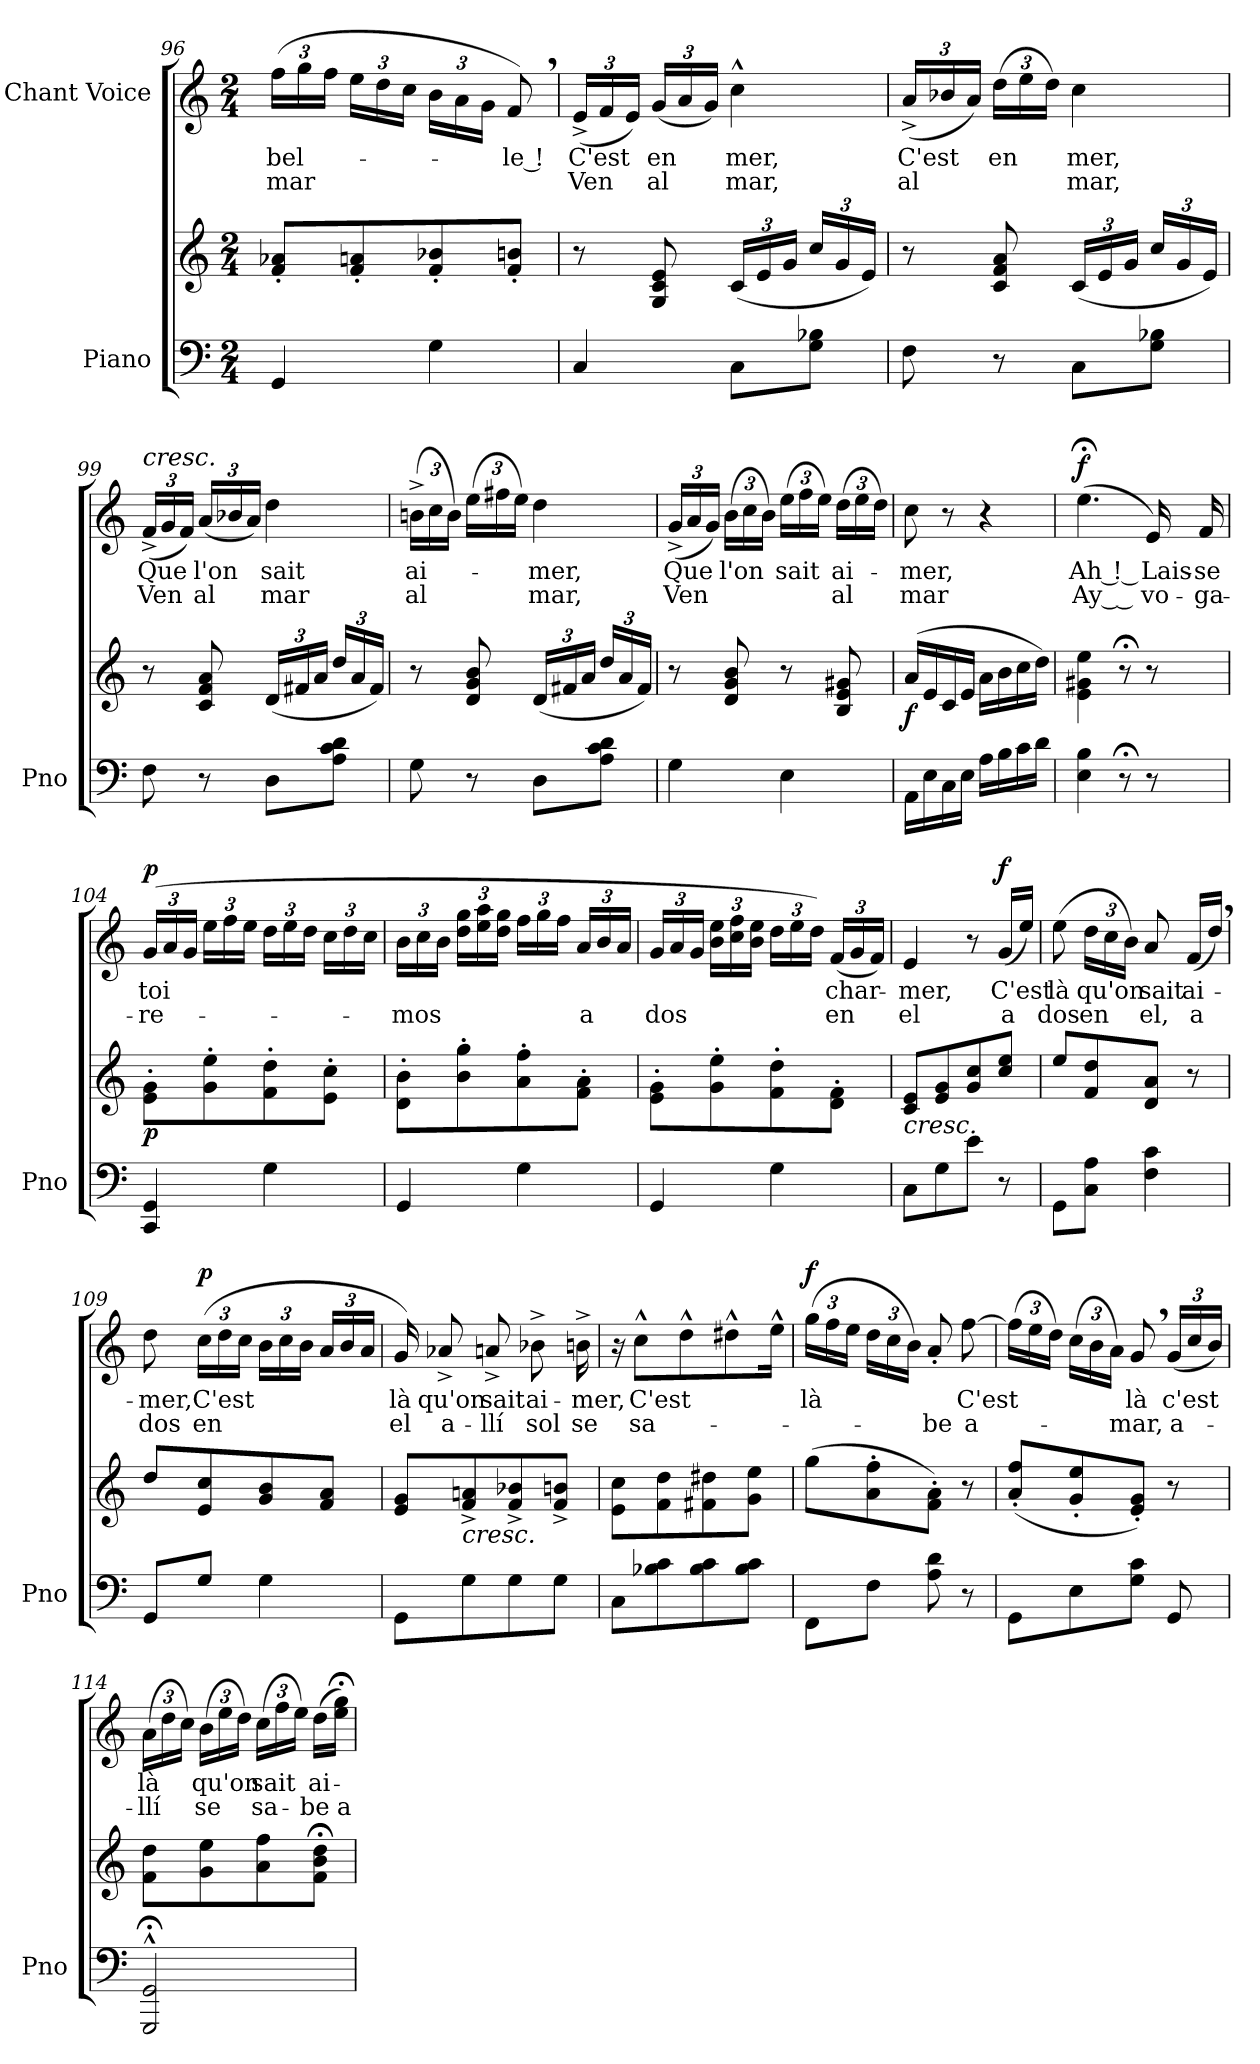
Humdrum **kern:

**kern	**kern	**dynam	**kern	**text	**text	**dynam
*part2	*part2	*part2	*part1	*part1	*part1	*part1
*staff3	*staff2	*staff2/3	*staff1	*staff1	*staff1	*staff1
*I"Piano	*	*	*I"Chant Voice	*	*	*
*I'Pno	*	*	*	*	*	*
*clefF4	*clefG2	*	*clefG2	*	*	*
*k[]	*k[]	*	*k[]	*	*	*
*M2/4	*M2/4	*	*M2/4	*	*	*
=96	=96	=96	=96	=96	=96	=96
4GG/	8f/' 8a-X/'L	.	(24ff\LL	bel-	-mar	.
.	.	.	24gg\	.	.	.
.	.	.	24ff\JJ	.	.	.
.	8f/' 8an/'	.	24ee\LL	.	.	.
.	.	.	24dd\	.	.	.
.	.	.	24cc\JJ	.	.	.
4G\	8f/' 8b-X/'	.	24b\LL	.	.	.
.	.	.	24a\	.	.	.
.	.	.	24g\JJ	.	.	.
.	8f/' 8bn/'J	.	8f,/)	-le !	.	.
=97	=97	=97	=97	=97	=97	=97
*	*	*	*Xbrackettup	*	*	*
4C/	8r	.	(>24e^>/LL	C'est	Ven	.
.	.	.	24f/	.	.	.
.	.	.	24e/JJ)	.	.	.
.	8G/ 8c/ 8e/	.	(>24g/LL	en	al	.
.	.	.	24a/	.	.	.
.	.	.	24g/JJ)	.	.	.
8C\L	(24c/LL	.	4cc^^\	mer,	mar,	.
.	24e/	.	.	.	.	.
.	24g/JJ	.	.	.	.	.
8G\ 8B-X\J	24cc/LL	.	.	.	.	.
.	24g/	.	.	.	.	.
.	24e/JJ)	.	.	.	.	.
=98	=98	=98	=98	=98	=98	=98
8F\	8r	.	(<24a^>/LL	C'est	al	.
.	.	.	24b-X/	.	.	.
.	.	.	24a/JJ)	.	.	.
*	*	*	*brackettup	*	*	*
8r	8c/ 8f/ 8a/	.	(>24dd\LL	en	.	.
.	.	.	24ee\	.	.	.
.	.	.	24dd\JJ)	.	.	.
8C\L	(24c/LL	.	4cc\	mer,	mar,	.
.	24e/	.	.	.	.	.
.	24g/JJ	.	.	.	.	.
8G\ 8B-X\J	24cc/LL	.	.	.	.	.
.	24g/	.	.	.	.	.
.	24e/JJ)	.	.	.	.	.
=99	=99	=99	=99	=99	=99	=99
*	*	*	*Xbrackettup	*	*	*
!	!	!	!LO:TX:a:i:t=cresc.	!	!	!
8F\	8r	.	(<24f^>/LL	Que	Ven	.
.	.	.	24g/	.	.	.
.	.	.	24f/JJ)	.	.	.
8r	8c/ 8f/ 8a/	.	(>24a/LL	l'on	al	.
.	.	.	24b-X/	.	.	.
.	.	.	24a/JJ)	.	.	.
8D\L	(24d/LL	.	4dd\	sait	mar	.
.	24f#X/	.	.	.	.	.
.	24a/JJ	.	.	.	.	.
8A\ 8c\ 8d\J	24dd/LL	.	.	.	.	.
.	24a/	.	.	.	.	.
.	24f#/JJ)	.	.	.	.	.
=100	=100	=100	=100	=100	=100	=100
*	*	*	*brackettup	*	*	*
8G\	8r	.	(>24bn^>\LL	ai-	al	.
.	.	.	24cc\	.	.	.
.	.	.	24b\JJ)	.	.	.
8r	8d/ 8g/ 8b/	.	(>24ee\LL	.	.	.
.	.	.	24ff#X\	.	.	.
.	.	.	24ee\JJ)	.	.	.
8D\L	(24d/LL	.	4dd\	-mer,	mar,	.
.	24f#X/	.	.	.	.	.
.	24a/JJ	.	.	.	.	.
8A\ 8c\ 8d\J	24dd/LL	.	.	.	.	.
.	24a/	.	.	.	.	.
.	24f#/JJ)	.	.	.	.	.
=101	=101	=101	=101	=101	=101	=101
*	*	*	*Xbrackettup	*	*	*
4G\	8r	.	(<24g^>/LL	Que	Ven	.
.	.	.	24a/	.	.	.
.	.	.	24g/JJ)	.	.	.
*	*	*	*brackettup	*	*	*
.	8d/ 8g/ 8b/	.	(>24b\LL	l'on	.	.
.	.	.	24cc\	.	.	.
.	.	.	24b\JJ)	.	.	.
4E\	8r	.	(>24ee\LL	sait	.	.
.	.	.	24ff\	.	.	.
.	.	.	24ee\JJ)	.	.	.
.	8B/ 8e/ 8g#X/	.	(>24dd\LL	ai-	al	.
.	.	.	24ee\	.	.	.
.	.	.	24dd\JJ)	.	.	.
=102	=102	=102	=102	=102	=102	=102
!	!	!LO:DY:b	!	!	!	!
16AA\LL	(16a/LL	f	8cc\	-mer,	mar	.
16E\	16e/	.	.	.	.	.
16C\	16c/	.	8r	.	.	.
16E\JJ	16e/JJ	.	.	.	.	.
16A\LL	16a\LL	.	4r	.	.	.
16B\	16b\	.	.	.	.	.
16c\	16cc\	.	.	.	.	.
16d\JJ	16dd\JJ)	.	.	.	.	.
=103	=103	=103	=103	=103	=103	=103
!	!	!	!	!	!	!LO:DY:a
4E\ 4B\	4e\ 4g#X\ 4ee\	.	(4.ee;<\	Ah !__	Ay___	f
8r;<	8r;<	.	.	.	.	.
8r	8r	.	16e/)	Lais-	vo-	.
.	.	.	16f/	-se	-ga-	.
=104	=104	=104	=104	=104	=104	=104
*	*	*	*Xbrackettup	*	*	*
!	!	!LO:DY:b	!	!	!	!LO:DY:a
4CC/ 4GG/	8e\' 8g\'L	p	(24g/LL	-toi	-re-	p
.	.	.	24a/	.	.	.
.	.	.	24g/JJ	.	.	.
*	*	*	*brackettup	*	*	*
.	8g\' 8ee\'	.	24ee\LL	.	.	.
.	.	.	24ff\	.	.	.
.	.	.	24ee\JJ	.	.	.
4G\	8f\' 8dd\'	.	24dd\LL	.	.	.
.	.	.	24ee\	.	.	.
.	.	.	24dd\JJ	.	.	.
.	8e\' 8cc\'J	.	24cc\LL	.	.	.
.	.	.	24dd\	.	.	.
.	.	.	24cc\JJ	.	.	.
=105	=105	=105	=105	=105	=105	=105
4GG/	8d\' 8b\'L	.	24b\LL	.	-mos	.
.	.	.	24cc\	.	.	.
.	.	.	24b\JJ	.	.	.
.	8b\' 8gg\'	.	24dd\ 24gg\LL	.	.	.
.	.	.	24ee\ 24aa\	.	.	.
.	.	.	24dd\ 24gg\JJ	.	.	.
4G\	8a\' 8ff\'	.	24ff\LL	.	.	.
.	.	.	24gg\	.	.	.
.	.	.	24ff\JJ	.	.	.
*	*	*	*Xbrackettup	*	*	*
.	8f\' 8a\'J	.	24a/LL	.	a	.
.	.	.	24b/	.	.	.
.	.	.	24a/JJ	.	.	.
=106	=106	=106	=106	=106	=106	=106
4GG/	8e\' 8g\'L	.	24g/LL	.	dos	.
.	.	.	24a/	.	.	.
.	.	.	24g/JJ	.	.	.
*	*	*	*brackettup	*	*	*
.	8g\' 8ee\'	.	24b\ 24ee\LL	.	.	.
.	.	.	24cc\ 24ff\	.	.	.
.	.	.	24b\ 24ee\JJ	.	.	.
4G\	8f\' 8dd\'	.	24dd\LL	.	.	.
.	.	.	24ee\	.	.	.
.	.	.	24dd\JJ)	.	.	.
*	*	*	*Xbrackettup	*	*	*
.	8d\' 8f\'J	.	(24f/LL	char-	en	.
.	.	.	24g/	.	.	.
.	.	.	24f/JJ)	.	.	.
=107	=107	=107	=107	=107	=107	=107
!	!LO:TX:b:i:t=cresc.	!	!	!	!	!
8C\L	8c/ 8e/L	.	4e/	-mer,	el	.
8G\	8e/ 8g/	.	.	.	.	.
8e\J	8g/ 8cc/	.	8r	.	.	.
!	!	!	!	!	!	!LO:DY:a
8r	8cc/ 8ee/J	.	(16g/LL	C'est	a	f
.	.	.	16ee/JJ)	.	.	.
=108	=108	=108	=108	=108	=108	=108
8GG\L	8ee/L	.	(8ee\	là	dos	.
*	*	*	*brackettup	*	*	*
8C\ 8A\J	8f/ 8dd/	.	24dd\LL	qu'on	en	.
.	.	.	24cc\	.	.	.
.	.	.	24b\JJ)	.	.	.
4F\ 4c\	8d/ 8a/J	.	8a/	sait	el,	.
.	8r	.	(16f/LL	ai-	a	.
.	.	.	16dd,/JJ)	.	.	.
=109	=109	=109	=109	=109	=109	=109
8GG/L	8dd/L	.	8dd\	-mer,	dos	.
!	!	!	!	!	!	!LO:DY:a
8G/J	8e/ 8cc/	.	(24cc\LL	C'est	en	p
.	.	.	24dd\	.	.	.
.	.	.	24cc\JJ	.	.	.
4G\	8g/ 8b/	.	24b\LL	.	.	.
.	.	.	24cc\	.	.	.
.	.	.	24b\JJ	.	.	.
*	*	*	*Xbrackettup	*	*	*
.	8f/ 8a/J	.	24a/LL	.	.	.
.	.	.	24b/	.	.	.
.	.	.	24a/JJ	.	.	.
=110	=110	=110	=110	=110	=110	=110
8GG\L	8e/ 8g/L	.	16g/)	là	el	.
.	.	.	8a-X^>/	qu'on	a-	.
!	!LO:TX:b:i:t=cresc.	!	!	!	!	!
8G\	8f/^> 8an/^>	.	.	.	.	.
.	.	.	8an^>/	sait	-llí	.
8G\	8f/^> 8b-X/^>	.	.	.	.	.
.	.	.	8b-X^\	ai-	sol	.
8G\J	8f/^> 8bn/^>J	.	.	.	.	.
.	.	.	16bn^\	-mer,	se	.
=111	=111	=111	=111	=111	=111	=111
8C\L	8e\ 8cc\L	.	16r	.	.	.
.	.	.	8cc^^\L	C'est	sa-	.
8B-X\ 8c\	8f\ 8dd\	.	.	.	.	.
.	.	.	8dd^^\	.	.	.
8B-\ 8c\	8f#X\ 8dd#X\	.	.	.	.	.
.	.	.	8dd#X^^\	.	.	.
8B-\ 8c\J	8g\ 8ee\J	.	.	.	.	.
.	.	.	16ee^^\Jk	.	.	.
=112	=112	=112	=112	=112	=112	=112
*	*	*	*brackettup	*	*	*
!	!	!	!	!	!	!LO:DY:a
8FF\L	(8gg\L	.	(24gg\LL	là	.	f
.	.	.	24ff\	.	.	.
.	.	.	24ee\JJ	.	.	.
8F\J	8a\' 8ff\'	.	24dd\LL	.	.	.
.	.	.	24cc\	.	.	.
.	.	.	24b\JJ)	.	.	.
8A\ 8d\	8f\' 8a\'J)	.	8a'/	.	-be	.
8r	8r	.	[8ff\	C'est	a-	.
=113	=113	=113	=113	=113	=113	=113
8GG\L	(8a/' 8ff/'L	.	(24ff\LL]	.	.	.
.	.	.	24ee\	.	.	.
.	.	.	24dd\JJ)	.	.	.
8E\	8g/'< 8ee/'<	.	(24cc\LL	.	.	.
.	.	.	24b\	.	.	.
.	.	.	24a\JJ)	.	.	.
8G\ 8c\J	8e/'< 8g/'<J)	.	8g,/	là	-mar,	.
*	*	*	*Xbrackettup	*	*	*
8GG/	8r	.	(>24g/LL	c'est	-a-	.
.	.	.	24cc/	.	.	.
.	.	.	24b/JJ)	.	.	.
=114	=114	=114	=114	=114	=114	=114
*	*	*	*brackettup	*	*	*
2GGG/;^^ 2GG/;^^	8f\ 8dd\L	.	(24a\LL	là	-llí	.
.	.	.	24dd\	.	.	.
.	.	.	24cc\JJ)	.	.	.
.	8g\ 8ee\	.	(24b\LL	qu'on	se	.
.	.	.	24ee\	.	.	.
.	.	.	24dd\JJ)	.	.	.
.	8a\ 8ff\	.	(24cc\LL	sait	sa-	.
.	.	.	24ff\	.	.	.
.	.	.	24ee\JJ)	.	.	.
.	8f\;< 8b\;< 8dd\;<J	.	(16dd\LL	ai-	-be	.
.	.	.	16ee\;< 16gg\;<JJ)	.	a-	.
=	=	=	=	=	=	=
*-	*-	*-	*-	*-	*-	*-
